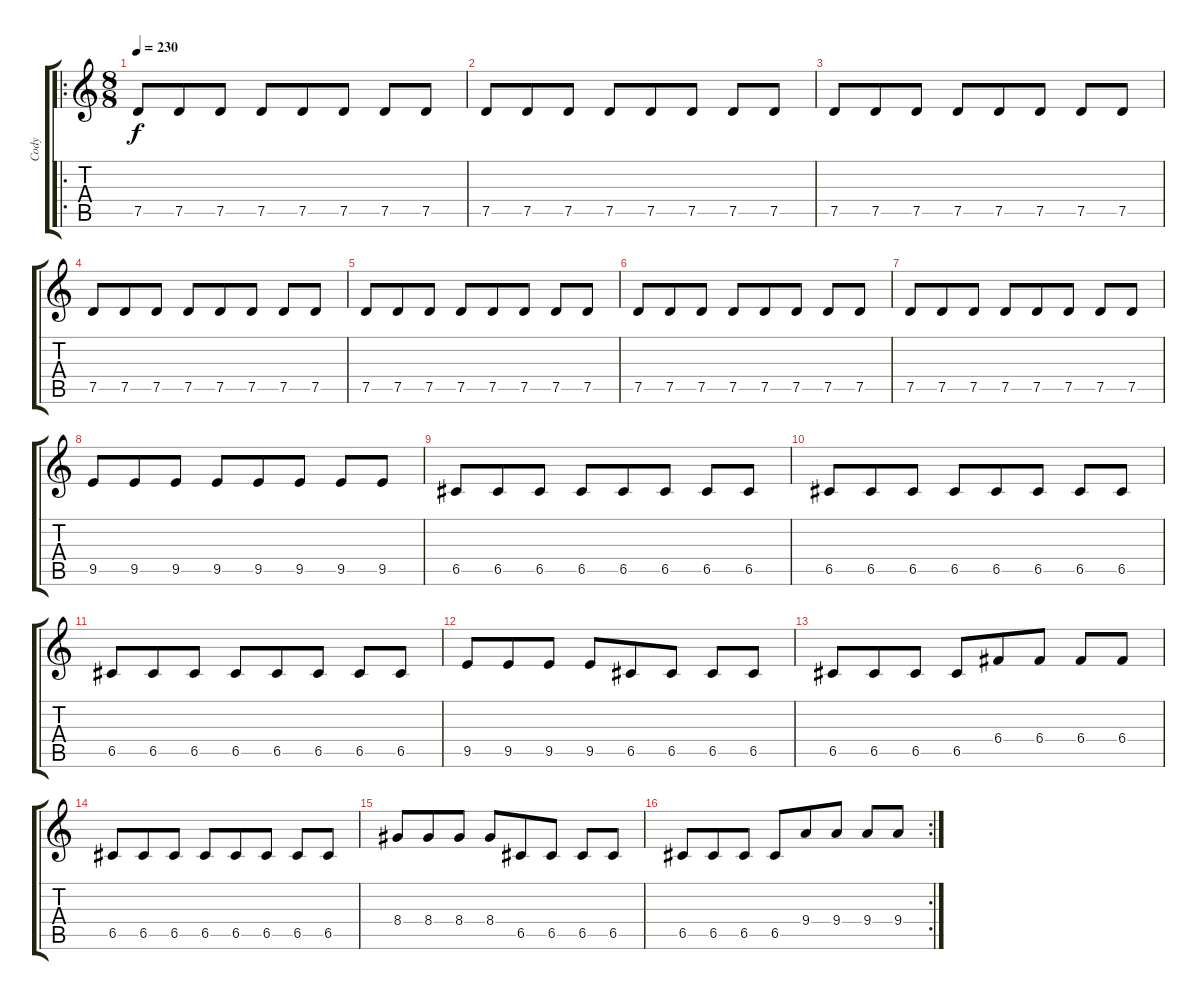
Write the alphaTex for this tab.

\track ("Cody" "Cody") {instrument distortionguitar}
\staff {score tabs}
\tuning (D4 A3 F3 C3 G2 D2) {hide}
\ro
\ts (8 8)
\tempo 230
\clef g2
\ks c
7.5.8{dy f} 7.5.8 7.5.8 7.5.8 7.5.8 7.5.8 7.5.8 7.5.8 |
7.5.8 7.5.8 7.5.8 7.5.8 7.5.8 7.5.8 7.5.8 7.5.8 |
7.5.8 7.5.8 7.5.8 7.5.8 7.5.8 7.5.8 7.5.8 7.5.8 |
7.5.8 7.5.8 7.5.8 7.5.8 7.5.8 7.5.8 7.5.8 7.5.8 |
7.5.8 7.5.8 7.5.8 7.5.8 7.5.8 7.5.8 7.5.8 7.5.8 |
7.5.8 7.5.8 7.5.8 7.5.8 7.5.8 7.5.8 7.5.8 7.5.8 |
7.5.8 7.5.8 7.5.8 7.5.8 7.5.8 7.5.8 7.5.8 7.5.8 |
9.5.8 9.5.8 9.5.8 9.5.8 9.5.8 9.5.8 9.5.8 9.5.8 |
6.5.8 6.5.8 6.5.8 6.5.8 6.5.8 6.5.8 6.5.8 6.5.8 |
6.5.8 6.5.8 6.5.8 6.5.8 6.5.8 6.5.8 6.5.8 6.5.8 |
6.5.8 6.5.8 6.5.8 6.5.8 6.5.8 6.5.8 6.5.8 6.5.8 |
9.5.8 9.5.8 9.5.8 9.5.8 6.5.8 6.5.8 6.5.8 6.5.8 |
6.5.8 6.5.8 6.5.8 6.5.8 6.4.8 6.4.8 6.4.8 6.4.8 |
6.5.8 6.5.8 6.5.8 6.5.8 6.5.8 6.5.8 6.5.8 6.5.8 |
8.4.8 8.4.8 8.4.8 8.4.8 6.5.8 6.5.8 6.5.8 6.5.8 |
\rc 2
6.5.8 6.5.8 6.5.8 6.5.8 9.4.8 9.4.8 9.4.8 9.4.8
